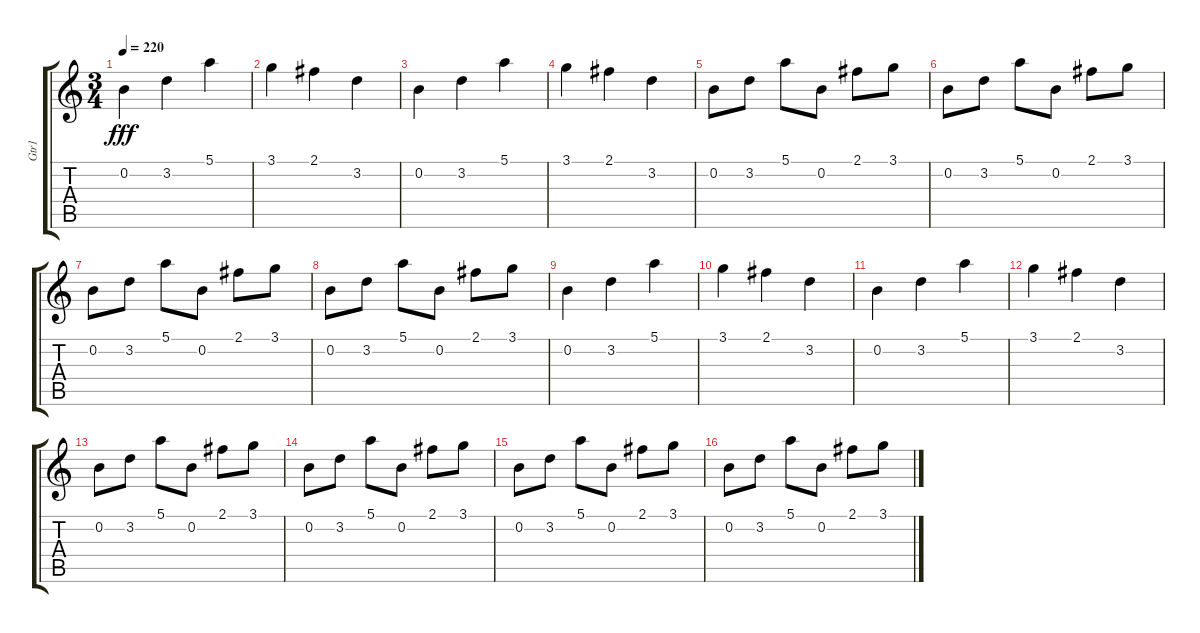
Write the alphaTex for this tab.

\track ("Gtr1" "Gtr1") {instrument electricguitarjazz}
\staff {score tabs}
\tuning (E4 B3 G3 D3 A2 D2) {hide}
\ts (3 4)
\tempo 220
\clef g2
\ks c
0.2.4{dy fff} 3.2.4 5.1.4 |
3.1.4 2.1.4 3.2.4 |
0.2.4 3.2.4 5.1.4 |
3.1.4 2.1.4 3.2.4 |
0.2.8 3.2.8 5.1.8 0.2.8 2.1.8 3.1.8 |
0.2.8 3.2.8 5.1.8 0.2.8 2.1.8 3.1.8 |
0.2.8 3.2.8 5.1.8 0.2.8 2.1.8 3.1.8 |
0.2.8 3.2.8 5.1.8 0.2.8 2.1.8 3.1.8 |
0.2.4 3.2.4 5.1.4 |
3.1.4 2.1.4 3.2.4 |
0.2.4 3.2.4 5.1.4 |
3.1.4 2.1.4 3.2.4 |
0.2.8 3.2.8 5.1.8 0.2.8 2.1.8 3.1.8 |
0.2.8 3.2.8 5.1.8 0.2.8 2.1.8 3.1.8 |
0.2.8 3.2.8 5.1.8 0.2.8 2.1.8 3.1.8 |
0.2.8 3.2.8 5.1.8 0.2.8 2.1.8 3.1.8
